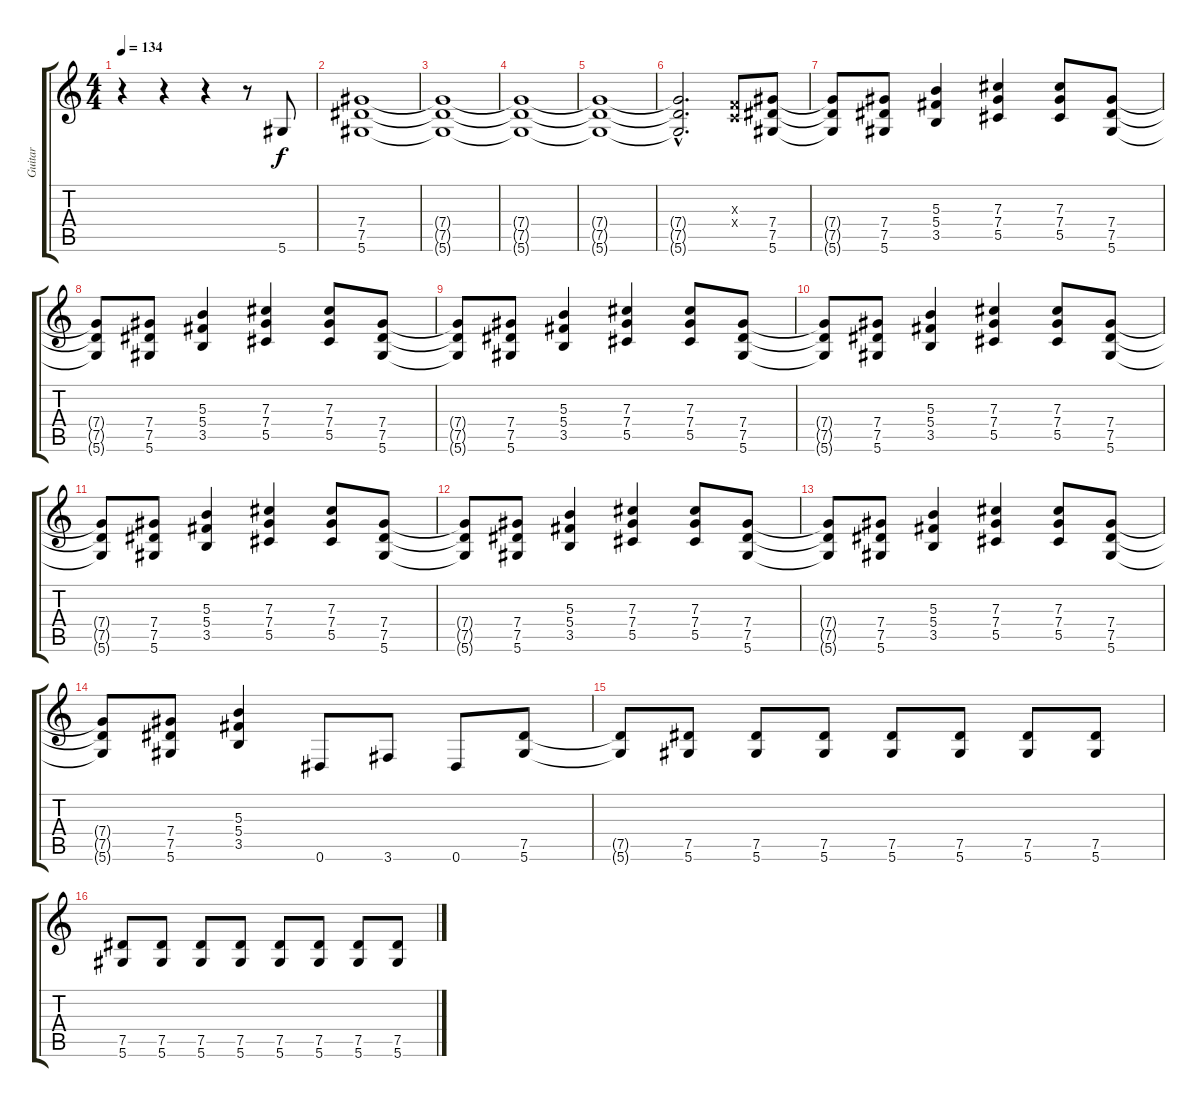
\track ("Guitar" "Guitar") {instrument overdrivenguitar}
\staff {score tabs}
\tuning (Eb4 Bb3 Gb3 Db3 Ab2 Eb2) {hide}
\ts (4 4)
\tempo 134
\clef g2
\ks c
r.4{dy f instrument overdrivenguitar} r.4 r.4 r.8 5.6.8 |
(7.4 7.5 5.6).1 |
(7.4{t} 7.5{t} 5.6{t}).1 |
(7.4{t} 7.5{t} 5.6{t}).1 |
(7.4{t} 7.5{t} 5.6{t}).1 |
(7.4{hac t} 7.5{hac t} 5.6{hac t}).2{d} (-1.3{x} -1.4{x}).8 (7.4 7.5 5.6).8 |
(7.4{t} 7.5{t} 5.6{t}).8 (7.4 7.5 5.6).8 (5.3 5.4 3.5).4 (7.3 7.4 5.5).4 (7.3 7.4 5.5).8 (7.4 7.5 5.6).8 |
(7.4{t} 7.5{t} 5.6{t}).8 (7.4 7.5 5.6).8 (5.3 5.4 3.5).4 (7.3 7.4 5.5).4 (7.3 7.4 5.5).8 (7.4 7.5 5.6).8 |
(7.4{t} 7.5{t} 5.6{t}).8 (7.4 7.5 5.6).8 (5.3 5.4 3.5).4 (7.3 7.4 5.5).4 (7.3 7.4 5.5).8 (7.4 7.5 5.6).8 |
(7.4{t} 7.5{t} 5.6{t}).8 (7.4 7.5 5.6).8 (5.3 5.4 3.5).4 (7.3 7.4 5.5).4 (7.3 7.4 5.5).8 (7.4 7.5 5.6).8 |
(7.4{t} 7.5{t} 5.6{t}).8 (7.4 7.5 5.6).8 (5.3 5.4 3.5).4 (7.3 7.4 5.5).4 (7.3 7.4 5.5).8 (7.4 7.5 5.6).8 |
(7.4{t} 7.5{t} 5.6{t}).8 (7.4 7.5 5.6).8 (5.3 5.4 3.5).4 (7.3 7.4 5.5).4 (7.3 7.4 5.5).8 (7.4 7.5 5.6).8 |
(7.4{t} 7.5{t} 5.6{t}).8 (7.4 7.5 5.6).8 (5.3 5.4 3.5).4 (7.3 7.4 5.5).4 (7.3 7.4 5.5).8 (7.4 7.5 5.6).8 |
(7.4{t} 7.5{t} 5.6{t}).8 (7.4 7.5 5.6).8 (5.3 5.4 3.5).4 0.6.8 3.6.8 0.6.8 (7.5 5.6).8 |
(7.5{t} 5.6{t}).8 (7.5 5.6).8 (7.5 5.6).8 (7.5 5.6).8 (7.5 5.6).8 (7.5 5.6).8 (7.5 5.6).8 (7.5 5.6).8 |
(7.5 5.6).8 (7.5 5.6).8 (7.5 5.6).8 (7.5 5.6).8 (7.5 5.6).8 (7.5 5.6).8 (7.5 5.6).8 (7.5 5.6).8
